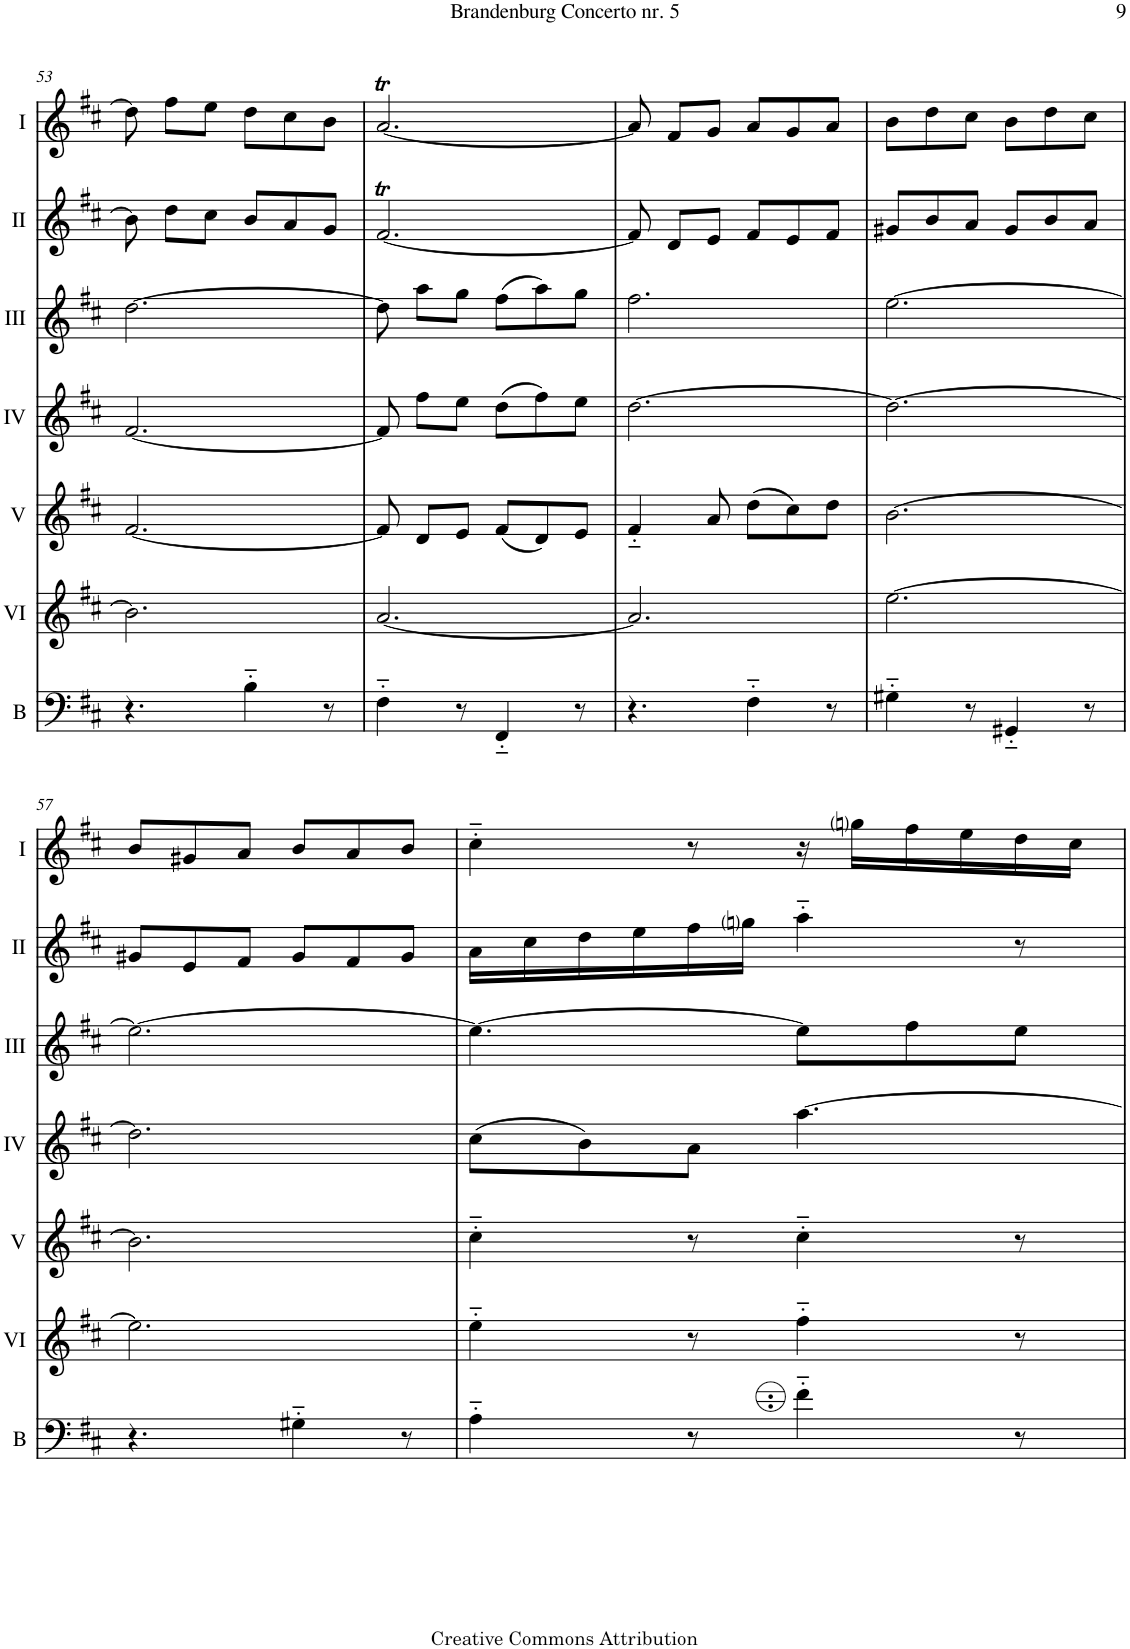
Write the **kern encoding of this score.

**kern	**kern	**kern	**kern	**kern	**kern	**kern
*part7	*part6	*part5	*part4	*part3	*part2	*part1
*staff7	*staff6	*staff5	*staff4	*staff3	*staff2	*staff1
*I"Bass	*I"Acc. 6	*I"Acc. 5	*I"Acc. 4	*I"Acc.3	*I"Acc. 2	*I"Acc. 1
*I'B	*	*	*	*	*	*
!!LO:PB:g=z
*clefF4	*clefG2	*clefG2	*clefG2	*clefG2	*clefG2	*clefG2
*Trd7c12	*Trd7c12	*	*	*	*Trd7c12	*
*k[f#c#]	*k[f#c#]	*k[f#c#]	*k[f#c#]	*k[f#c#]	*k[f#c#]	*k[f#c#]
*M6/8	*M6/8	*M6/8	*M6/8	*M6/8	*M6/8	*M6/8
=53	=53	=53	=53	=53	=53	=53
4.r	2.b\]	[2.f#/	[2.f#/	[2.dd\	8b\]	8dd\]
.	.	.	.	.	8dd\L	8ff#\L
.	.	.	.	.	8cc#\J	8ee\J
4B'~\	.	.	.	.	8b/L	8dd\L
.	.	.	.	.	8a/	8cc#\
8r	.	.	.	.	8g/J	8b\J
=54	=54	=54	=54	=54	=54	=54
4F#'~\	[2.a/	8f#/]	8f#/]	8dd\]	[2.f#t/	[2.aT/
.	.	8d/L	8ff#\L	8aa\L	.	.
8r	.	8e/J	8ee\J	8gg\J	.	.
4FF#'~/	.	(8f#/L	(8dd\L	(8ff#\L	.	.
.	.	8d/)	8ff#\)	8aa\)	.	.
8r	.	8e/J	8ee\J	8gg\J	.	.
=55	=55	=55	=55	=55	=55	=55
4.r	2.a/]	4f#'~/	[2.dd\	2.ff#\	8f#/]	8a/]
.	.	.	.	.	8d/L	8f#/L
.	.	8a/	.	.	8e/J	8g/J
4F#'~\	.	(8dd\L	.	.	8f#/L	8a/L
.	.	8cc#\)	.	.	8e/	8g/
8r	.	8dd\J	.	.	8f#/J	8a/J
=56	=56	=56	=56	=56	=56	=56
4G#X'~\	[2.ee\	[2.b\	2.dd\_	[2.ee\	8g#X/L	8b\L
.	.	.	.	.	8b/	8dd\
8r	.	.	.	.	8a/J	8cc#\J
4GG#X'~/	.	.	.	.	8g#/L	8b\L
.	.	.	.	.	8b/	8dd\
8r	.	.	.	.	8a/J	8cc#\J
!!LO:LB:g=z
=57	=57	=57	=57	=57	=57	=57
4.r	2.ee\]	2.b\]	2.dd\]	2.ee\_	8g#X/L	8b/L
.	.	.	.	.	8e/	8g#X/
.	.	.	.	.	8f#/J	8a/J
4G#X'~\	.	.	.	.	8g#/L	8b/L
.	.	.	.	.	8f#/	8a/
8r	.	.	.	.	8g#/J	8b/J
=58	=58	=58	=58	=58	=58	=58
4A'~\	4ee'~\	4cc#'~\	(8cc#\L	4.ee\_	16a\LL	4cc#'~\
.	.	.	.	.	16cc#\	.
.	.	.	8b\)	.	16dd\	.
.	.	.	.	.	16ee\	.
8r	8r	8r	8a\J	.	16ff#\	8r
.	.	.	.	.	16ggni\JJ	.
4f#'~\	4ff#'~\	4cc#'~\	[4.aa\	8ee\L]	4aa'~\	16r
.	.	.	.	.	.	16ggni\LL
.	.	.	.	8ff#\	.	16ff#\
.	.	.	.	.	.	16ee\
8r	8r	8r	.	8ee\J	8r	16dd\
.	.	.	.	.	.	16cc#\JJ
=	=	=	=	=	=	=
*-	*-	*-	*-	*-	*-	*-
